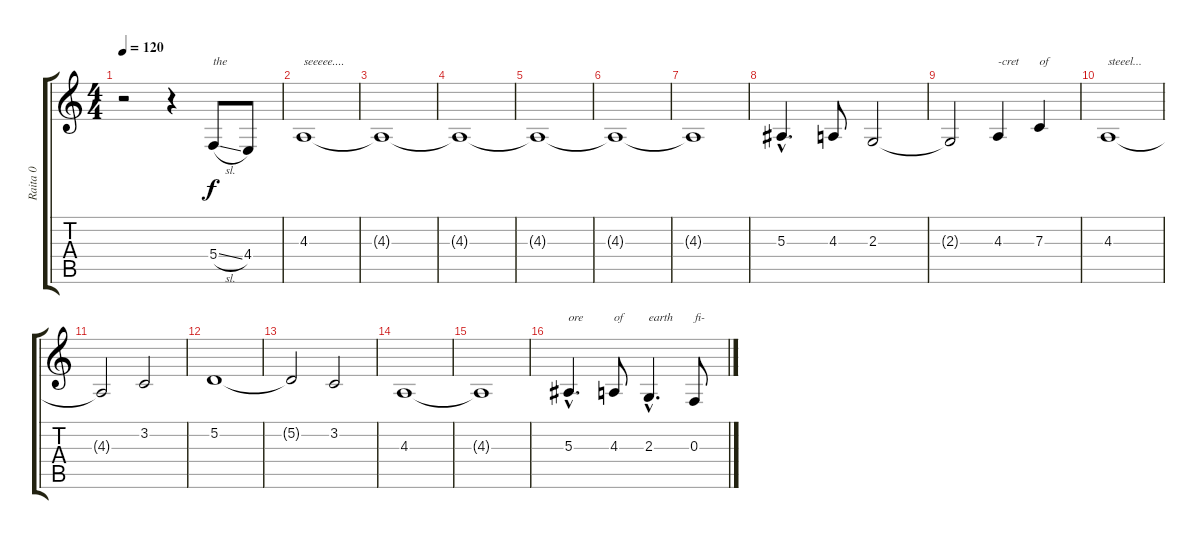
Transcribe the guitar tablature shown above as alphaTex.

\track ("Raita 0" "Raita 0") {instrument choiraahs}
\staff {score tabs}
\tuning (D4 A3 F3 C3 G2 D2) {hide}
\ts (4 4)
\tempo 120
\clef g2
\ks c
r.2{dy f} r.4 5.4{sl}.8{txt "the"} 4.4.8 |
4.3.1{txt "seeeee...."} |
4.3{t}.1 |
4.3{t}.1 |
4.3{t}.1 |
4.3{t}.1 |
4.3{t}.1 |
5.3{hac}.4{d} 4.3.8 2.3.2 |
2.3{t}.2 4.3.4{txt "-cret"} 7.3.4{txt "of"} |
4.3.1{txt "steeel..."} |
4.3{t}.2 3.2.2 |
5.2.1 |
5.2{t}.2 3.2.2 |
4.3.1 |
4.3{t}.1 |
5.3{hac}.4{d txt "ore"} 4.3.8{txt "of"} 2.3{hac}.4{d txt "earth"} 0.3.8{txt "fi-"}
